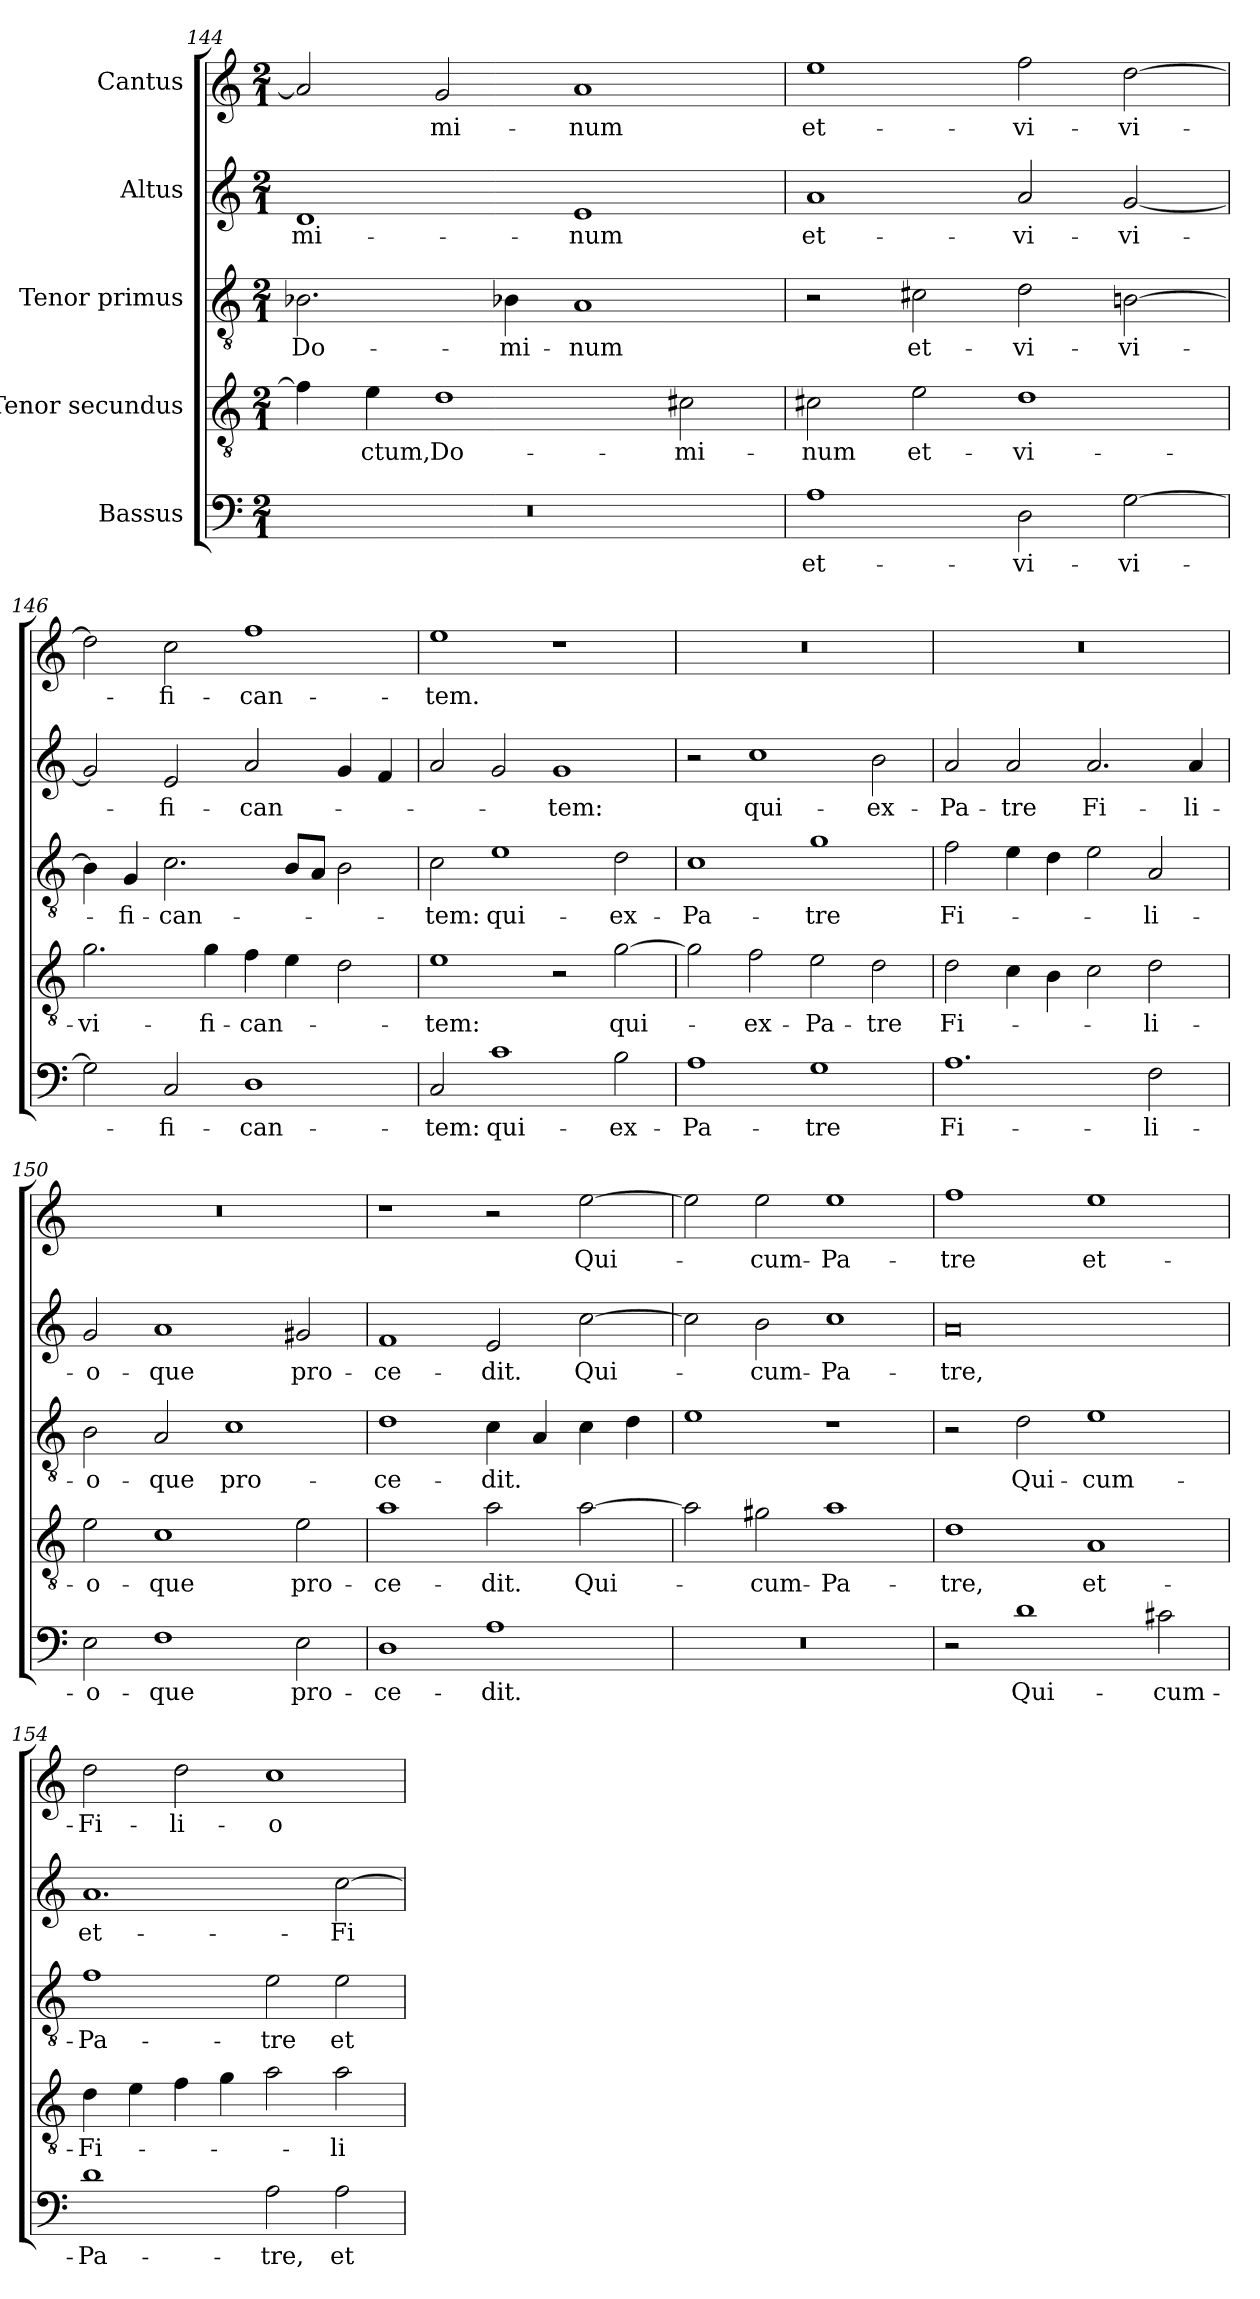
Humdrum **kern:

**kern	**text	**kern	**text	**kern	**text	**kern	**text	**kern	**text
*part5	*part5	*part4	*part4	*part3	*part3	*part2	*part2	*part1	*part1
*staff5	*staff5	*staff4	*staff4	*staff3	*staff3	*staff2	*staff2	*staff1	*staff1
*I"Bassus	*	*I"Tenor secundus	*	*I"Tenor primus	*	*I"Altus	*	*I"Cantus	*
*clefF4	*	*clefGv2	*	*clefGv2	*	*clefG2	*	*clefG2	*
*k[]	*	*k[]	*	*k[]	*	*k[]	*	*k[]	*
*M2/1	*	*M2/1	*	*M2/1	*	*M2/1	*	*M2/1	*
=144	=144	=144	=144	=144	=144	=144	=144	=144	=144
0r	.	4f\]	.	2.B-X\	Do-	1d/	-mi-	2a/]	.
.	.	4e\	-ctum,	.	.	.	.	.	.
.	.	1d\	Do-	.	.	.	.	2g/	-mi-
.	.	.	.	4B-X\	-mi-	.	.	.	.
.	.	.	.	1A/	-num	1e/	-num	1a/	-num
.	.	2c#X\	-mi-	.	.	.	.	.	.
=145	=145	=145	=145	=145	=145	=145	=145	=145	=145
1A\	et-	2c#X\	-num	2r	.	1a/	et-	1ee\	et-
.	.	2e\	et-	2c#X\	et-	.	.	.	.
2D\	vi-	1d\	vi-	2d\	vi-	2a/	vi-	2ff\	vi-
[2G\	-vi-	.	.	[2Bn\	-vi-	[2g/	-vi-	[2dd\	-vi-
=146	=146	=146	=146	=146	=146	=146	=146	=146	=146
2G\]	.	2.g\	-vi-	4B\]	.	2g/]	.	2dd\]	.
.	.	.	.	4G/	-fi-	.	.	.	.
2C/	-fi-	.	.	2.c\	-can-	2e/	-fi-	2cc\	-fi-
.	.	4g\	-fi-	.	.	.	.	.	.
1D\	-can-	4f\	-can-	.	.	2a/	-can-	1ff\	-can-
.	.	4e\	.	8B/L	.	.	.	.	.
.	.	.	.	8A/J	.	.	.	.	.
.	.	2d\	.	2B\	.	4g/	.	.	.
.	.	.	.	.	.	4f/	.	.	.
=147	=147	=147	=147	=147	=147	=147	=147	=147	=147
2C/	-tem:	1e\	-tem:	2c\	-tem:	2a/	.	1ee\	-tem.
1c\	qui-	.	.	1e\	qui-	2g/	.	.	.
.	.	2r	.	.	.	1g/	-tem:	1r	.
2B\	ex-	[2g\	qui-	2d\	ex-	.	.	.	.
=148	=148	=148	=148	=148	=148	=148	=148	=148	=148
1A\	Pa-	2g\]	.	1c\	Pa-	2r	.	0r	.
.	.	2f\	ex-	.	.	1cc\	qui-	.	.
1G\	-tre	2e\	Pa-	1g\	-tre	.	.	.	.
.	.	2d\	-tre	.	.	2b\	ex-	.	.
=149	=149	=149	=149	=149	=149	=149	=149	=149	=149
1.A\	Fi-	2d\	Fi-	2f\	Fi-	2a/	Pa-	0r	.
.	.	4c\	.	4e\	.	2a/	-tre	.	.
.	.	4B\	.	4d\	.	.	.	.	.
.	.	2c\	.	2e\	.	2.a/	Fi-	.	.
2F\	-li-	2d\	-li-	2A/	-li-	.	.	.	.
.	.	.	.	.	.	4a/	-li-	.	.
=150	=150	=150	=150	=150	=150	=150	=150	=150	=150
2E\	-o-	2e\	-o-	2B\	-o-	2g/	-o-	0r	.
1F\	-que	1c\	-que	2A/	-que	1a/	-que	.	.
.	.	.	.	1c\	pro-	.	.	.	.
2E\	pro-	2e\	pro-	.	.	2g#X/	pro-	.	.
=151	=151	=151	=151	=151	=151	=151	=151	=151	=151
1D\	-ce-	1a\	-ce-	1d\	-ce-	1f/	-ce-	1r	.
1A\	-dit.	2a\	-dit.	4c\	-dit.	2e/	-dit.	2r	.
.	.	.	.	4A/	.	.	.	.	.
.	.	[2a\	Qui-	4c\	.	[2cc\	Qui-	[2ee\	Qui-
.	.	.	.	4d\	.	.	.	.	.
=152	=152	=152	=152	=152	=152	=152	=152	=152	=152
0r	.	2a\]	.	1e\	.	2cc\]	.	2ee\]	.
.	.	2g#X\	cum-	.	.	2b\	cum-	2ee\	cum-
.	.	1a\	Pa-	1r	.	1cc\	Pa-	1ee\	Pa-
=153	=153	=153	=153	=153	=153	=153	=153	=153	=153
2r	.	1d\	-tre,	2r	.	0a/	-tre,	1ff\	-tre
1d\	Qui-	.	.	2d\	Qui-	.	.	.	.
.	.	1A/	et-	1e\	cum-	.	.	1ee\	et-
2c#X\	cum-	.	.	.	.	.	.	.	.
=154	=154	=154	=154	=154	=154	=154	=154	=154	=154
1d\	Pa-	4d\	Fi-	1f\	Pa-	1.a/	et-	2dd\	Fi-
.	.	4e\	.	.	.	.	.	.	.
.	.	4f\	.	.	.	.	.	2dd\	-li-
.	.	4g\	.	.	.	.	.	.	.
2A\	-tre,	2a\	.	2e\	-tre	.	.	1cc\	-o
2A\	et-	2a\	-li-	2e\	et-	[2cc\	Fi-	.	.
=	=	=	=	=	=	=	=	=	=
*-	*-	*-	*-	*-	*-	*-	*-	*-	*-
